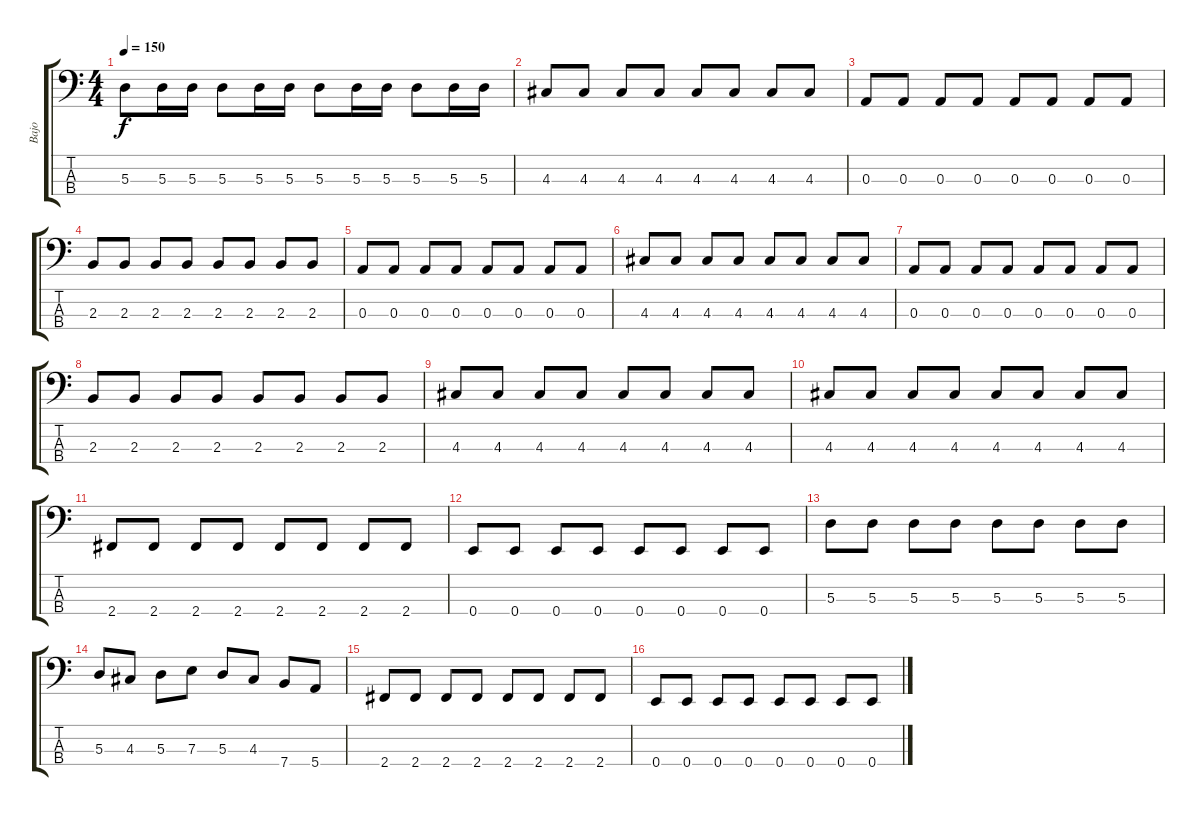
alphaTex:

\track ("Bajo" "Bajo") {instrument electricbassfinger}
\staff {score tabs}
\tuning (G2 D2 A1 E1) {hide}
\ts (4 4)
\tempo 150
\clef f4
\ks c
5.3.8{dy f} 5.3.16 5.3.16 5.3.8 5.3.16 5.3.16 5.3.8 5.3.16 5.3.16 5.3.8 5.3.16 5.3.16 |
4.3.8 4.3.8 4.3.8 4.3.8 4.3.8 4.3.8 4.3.8 4.3.8 |
0.3.8 0.3.8 0.3.8 0.3.8 0.3.8 0.3.8 0.3.8 0.3.8 |
2.3.8 2.3.8 2.3.8 2.3.8 2.3.8 2.3.8 2.3.8 2.3.8 |
0.3.8 0.3.8 0.3.8 0.3.8 0.3.8 0.3.8 0.3.8 0.3.8 |
4.3.8 4.3.8 4.3.8 4.3.8 4.3.8 4.3.8 4.3.8 4.3.8 |
0.3.8 0.3.8 0.3.8 0.3.8 0.3.8 0.3.8 0.3.8 0.3.8 |
2.3.8 2.3.8 2.3.8 2.3.8 2.3.8 2.3.8 2.3.8 2.3.8 |
4.3.8 4.3.8 4.3.8 4.3.8 4.3.8 4.3.8 4.3.8 4.3.8 |
4.3.8 4.3.8 4.3.8 4.3.8 4.3.8 4.3.8 4.3.8 4.3.8 |
2.4.8 2.4.8 2.4.8 2.4.8 2.4.8 2.4.8 2.4.8 2.4.8 |
0.4.8 0.4.8 0.4.8 0.4.8 0.4.8 0.4.8 0.4.8 0.4.8 |
5.3.8 5.3.8 5.3.8 5.3.8 5.3.8 5.3.8 5.3.8 5.3.8 |
5.3.8 4.3.8 5.3.8 7.3.8 5.3.8 4.3.8 7.4.8 5.4.8 |
2.4.8 2.4.8 2.4.8 2.4.8 2.4.8 2.4.8 2.4.8 2.4.8 |
0.4.8 0.4.8 0.4.8 0.4.8 0.4.8 0.4.8 0.4.8 0.4.8
